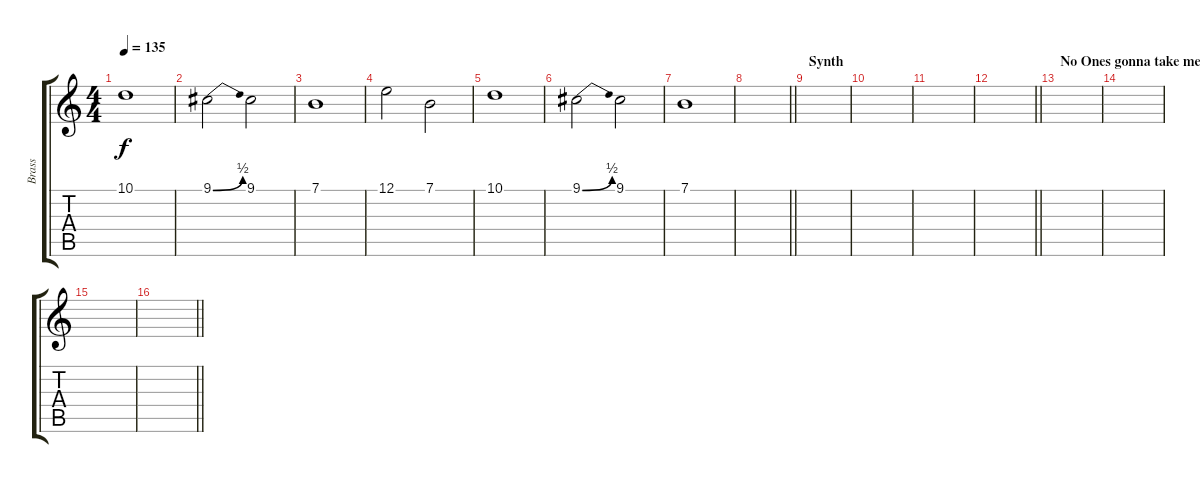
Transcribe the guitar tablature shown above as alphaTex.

\track ("Brass" "Brass") {instrument trumpet}
\staff {score tabs}
\tuning (E4 B3 G3 D3 A2 E2) {hide}
\ts (4 4)
\tempo 135
\clef g2
\ks c
10.1.1{dy f} |
9.1{be (bend 0 0 60 2)}.2 9.1.2 |
7.1.1 |
12.1.2 7.1.2 |
10.1.1 |
9.1{be (bend 0 0 60 2)}.2 9.1.2 |
7.1.1 |
\barLineRight lightlight
|
\section ("" "Synth")
|
|
|
\barLineRight lightlight
|
\section ("" "No Ones gonna take me alive!")
|
|
|
\barLineRight lightlight
